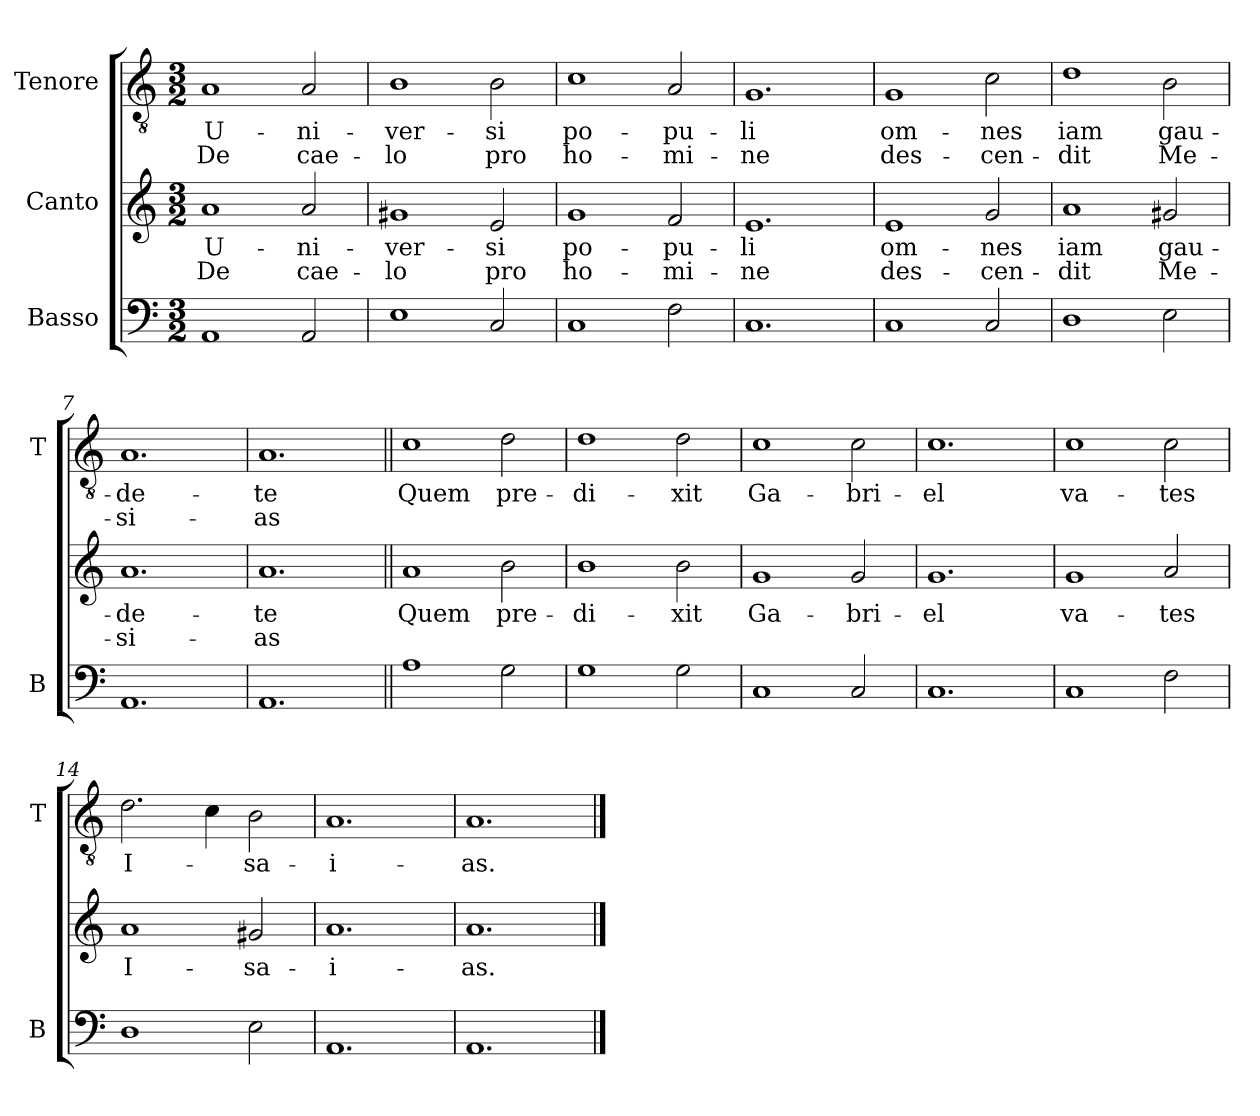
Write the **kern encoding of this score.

**kern	**kern	**text	**text	**kern	**text	**text
*part3	*part2	*part2	*part2	*part1	*part1	*part1
*staff3	*staff2	*staff2	*staff2	*staff1	*staff1	*staff1
*I"Basso	*I"Canto	*	*	*I"Tenore	*	*
*I'B	*	*	*	*I'T	*	*
*clefF4	*clefG2	*	*	*clefGv2	*	*
*k[]	*k[]	*	*	*k[]	*	*
*M3/2	*M3/2	*	*	*M3/2	*	*
=1	=1	=1	=1	=1	=1	=1
1AA	1a	U-	De	1A	U-	De
2AA	2a	-ni-	cae-	2A	-ni-	cae-
=2	=2	=2	=2	=2	=2	=2
1E	1g#X	-ver-	-lo	1B	-ver-	-lo
2C	2e	-si	pro	2B	-si	pro
=3	=3	=3	=3	=3	=3	=3
1C	1g	po-	ho-	1c	po-	ho-
2F	2f	-pu-	-mi-	2A	-pu-	-mi-
=4	=4	=4	=4	=4	=4	=4
1.C	1.e	-li	-ne	1.G	-li	-ne
=5	=5	=5	=5	=5	=5	=5
1C	1e	om-	des-	1G	om-	des-
2C	2g	-nes	-cen-	2c	-nes	-cen-
=6	=6	=6	=6	=6	=6	=6
1D	1a	iam	-dit	1d	iam	-dit
2E	2g#X	gau-	Me-	2B	gau-	Me-
=7	=7	=7	=7	=7	=7	=7
1.AA	1.a	-de-	-si-	1.A	-de-	-si-
=8	=8	=8	=8	=8	=8	=8
1.AA	1.a	-te	-as	1.A	-te	-as
=9||	=9||	=9||	=9||	=9||	=9||	=9||
1A	1a	Quem	.	1c	Quem	.
2G	2b	pre-	.	2d	pre-	.
=10	=10	=10	=10	=10	=10	=10
1G	1b	-di-	.	1d	-di-	.
2G	2b	-xit	.	2d	-xit	.
=11	=11	=11	=11	=11	=11	=11
1C	1g	Ga-	.	1c	Ga-	.
2C	2g	-bri-	.	2c	-bri-	.
=12	=12	=12	=12	=12	=12	=12
1.C	1.g	-el	.	1.c	-el	.
=13	=13	=13	=13	=13	=13	=13
1C	1g	va-	.	1c	va-	.
2F	2a	-tes	.	2c	-tes	.
=14	=14	=14	=14	=14	=14	=14
1D	1a	I-	.	2.d	I-	.
.	.	.	.	4c	.	.
2E	2g#X	-sa-	.	2B	-sa-	.
=15	=15	=15	=15	=15	=15	=15
1.AA	1.a	-i-	.	1.A	-i-	.
=16	=16	=16	=16	=16	=16	=16
1.AA	1.a	-as.	.	1.A	-as.	.
==	==	==	==	==	==	==
*-	*-	*-	*-	*-	*-	*-
